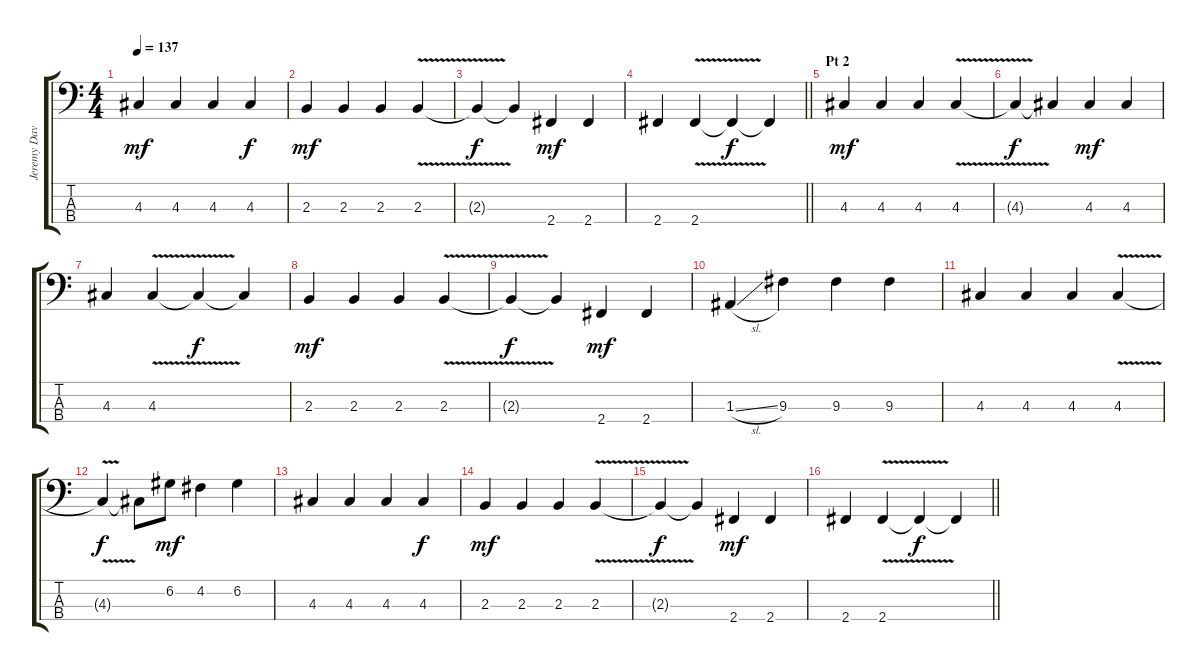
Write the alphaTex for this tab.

\track ("Jeremy Davis" "Jeremy Dav") {instrument electricbassfinger}
\staff {score tabs}
\tuning (G2 D2 A1 E1) {hide}
\ts (4 4)
\tempo 137
\clef f4
\ks c
4.3.4{dy mf} 4.3.4 4.3.4 4.3.4{dy f} |
2.3.4{dy mf} 2.3.4 2.3.4 2.3{v}.4 |
2.3{t}.4{dy f} 2.3{t}.4 2.4.4{dy mf} 2.4.4 |
\barLineRight lightlight
2.4.4 2.4{v}.4 2.4{t}.4{dy f} 2.4{t}.4 |
\section ("" "Pt 2")
4.3.4{dy mf} 4.3.4 4.3.4 4.3{v}.4 |
4.3{t}.4{dy f} 4.3{t}.4 4.3.4{dy mf} 4.3.4 |
4.3.4 4.3{v}.4 4.3{t}.4{dy f} 4.3{t}.4 |
2.3.4{dy mf} 2.3.4 2.3.4 2.3{v}.4 |
2.3{t}.4{dy f} 2.3{t}.4 2.4.4{dy mf} 2.4.4 |
1.3{sl}.4 9.3.4 9.3.4 9.3.4 |
4.3.4 4.3.4 4.3.4 4.3{v}.4 |
4.3{t}.4{dy f} 4.3{t}.8 6.2.8{dy mf} 4.2.4 6.2.4 |
4.3.4 4.3.4 4.3.4 4.3.4{dy f} |
2.3.4{dy mf} 2.3.4 2.3.4 2.3{v}.4 |
2.3{t}.4{dy f} 2.3{t}.4 2.4.4{dy mf} 2.4.4 |
\barLineRight lightlight
2.4.4 2.4{v}.4 2.4{t}.4{dy f} 2.4{t}.4
